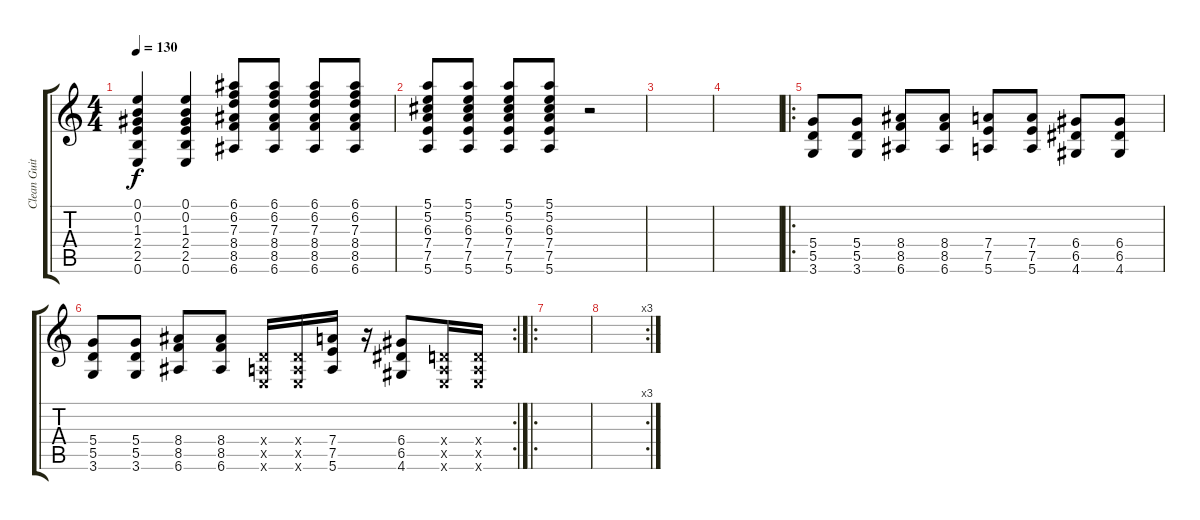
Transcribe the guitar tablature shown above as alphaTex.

\track ("Clean Guitar" "Clean Guit") {instrument electricguitarclean}
\staff {score tabs}
\tuning (E4 B3 G3 D3 A2 E2) {hide}
\ts (4 4)
\tempo 130
\clef g2
\ks c
(0.1 0.2 1.3 2.4 2.5 0.6).4{dy f} (0.1 0.2 1.3 2.4 2.5 0.6).4 (6.1 6.2 7.3 8.4 8.5 6.6).8 (6.1 6.2 7.3 8.4 8.5 6.6).8 (6.1 6.2 7.3 8.4 8.5 6.6).8 (6.1 6.2 7.3 8.4 8.5 6.6).8 |
(5.1 5.2 6.3 7.4 7.5 5.6).8 (5.1 5.2 6.3 7.4 7.5 5.6).8 (5.1 5.2 6.3 7.4 7.5 5.6).8 (5.1 5.2 6.3 7.4 7.5 5.6).8 r.2 |
|
|
\ro
(5.4 5.5 3.6).8 (5.4 5.5 3.6).8 (8.4 8.5 6.6).8 (8.4 8.5 6.6).8 (7.4 7.5 5.6).8 (7.4 7.5 5.6).8 (6.4 6.5 4.6).8 (6.4 6.5 4.6).8 |
\rc 2
(5.4 5.5 3.6).8 (5.4 5.5 3.6).8 (8.4 8.5 6.6).8 (8.4 8.5 6.6).8 (0.4{x} 0.5{x} 0.6{x}).16 (0.4{x} 0.5{x} 0.6{x}).16 (7.4 7.5 5.6).16 r.16 (6.4 6.5 4.6).8 (0.4{x} 0.5{x} 0.6{x}).16 (0.4{x} 0.5{x} 0.6{x}).16 |
\ro
|
\rc 3
